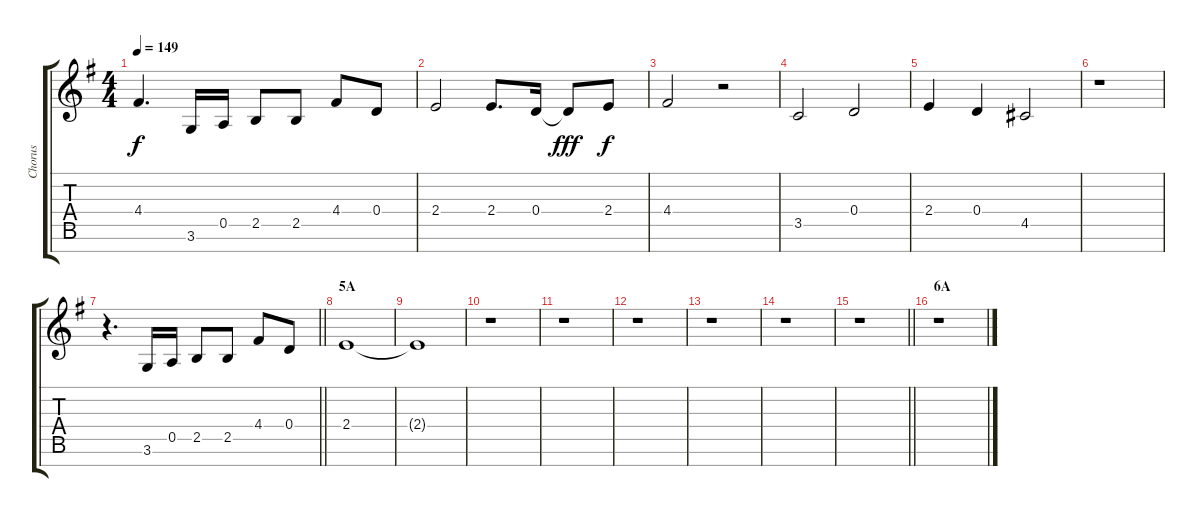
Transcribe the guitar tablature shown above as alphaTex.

\track ("Chorus" "Chorus") {instrument voiceoohs}
\staff {score tabs}
\tuning (E5 B4 G4 D4 A3 E3 B2) {hide}
\ts (4 4)
\tempo 149
\clef g2
\ks g
4.4.4{d dy f} 3.6.16 0.5.16 2.5.8 2.5.8 4.4.8 0.4.8 |
2.4.2 2.4.8{d} 0.4.16 0.4{t}.8{dy fff} 2.4.8{dy f} |
4.4.2 r.2 |
3.5.2 0.4.2 |
2.4.4 0.4.4 4.5.2 |
r.1 |
\barLineRight lightlight
r.4{d} 3.6.16 0.5.16 2.5.8 2.5.8 4.4.8 0.4.8 |
\section ("" "5A")
2.4.1 |
2.4{t}.1 |
r.1 |
r.1 |
r.1 |
r.1 |
r.1 |
\barLineRight lightlight
r.1 |
\section ("" "6A")
r.1
